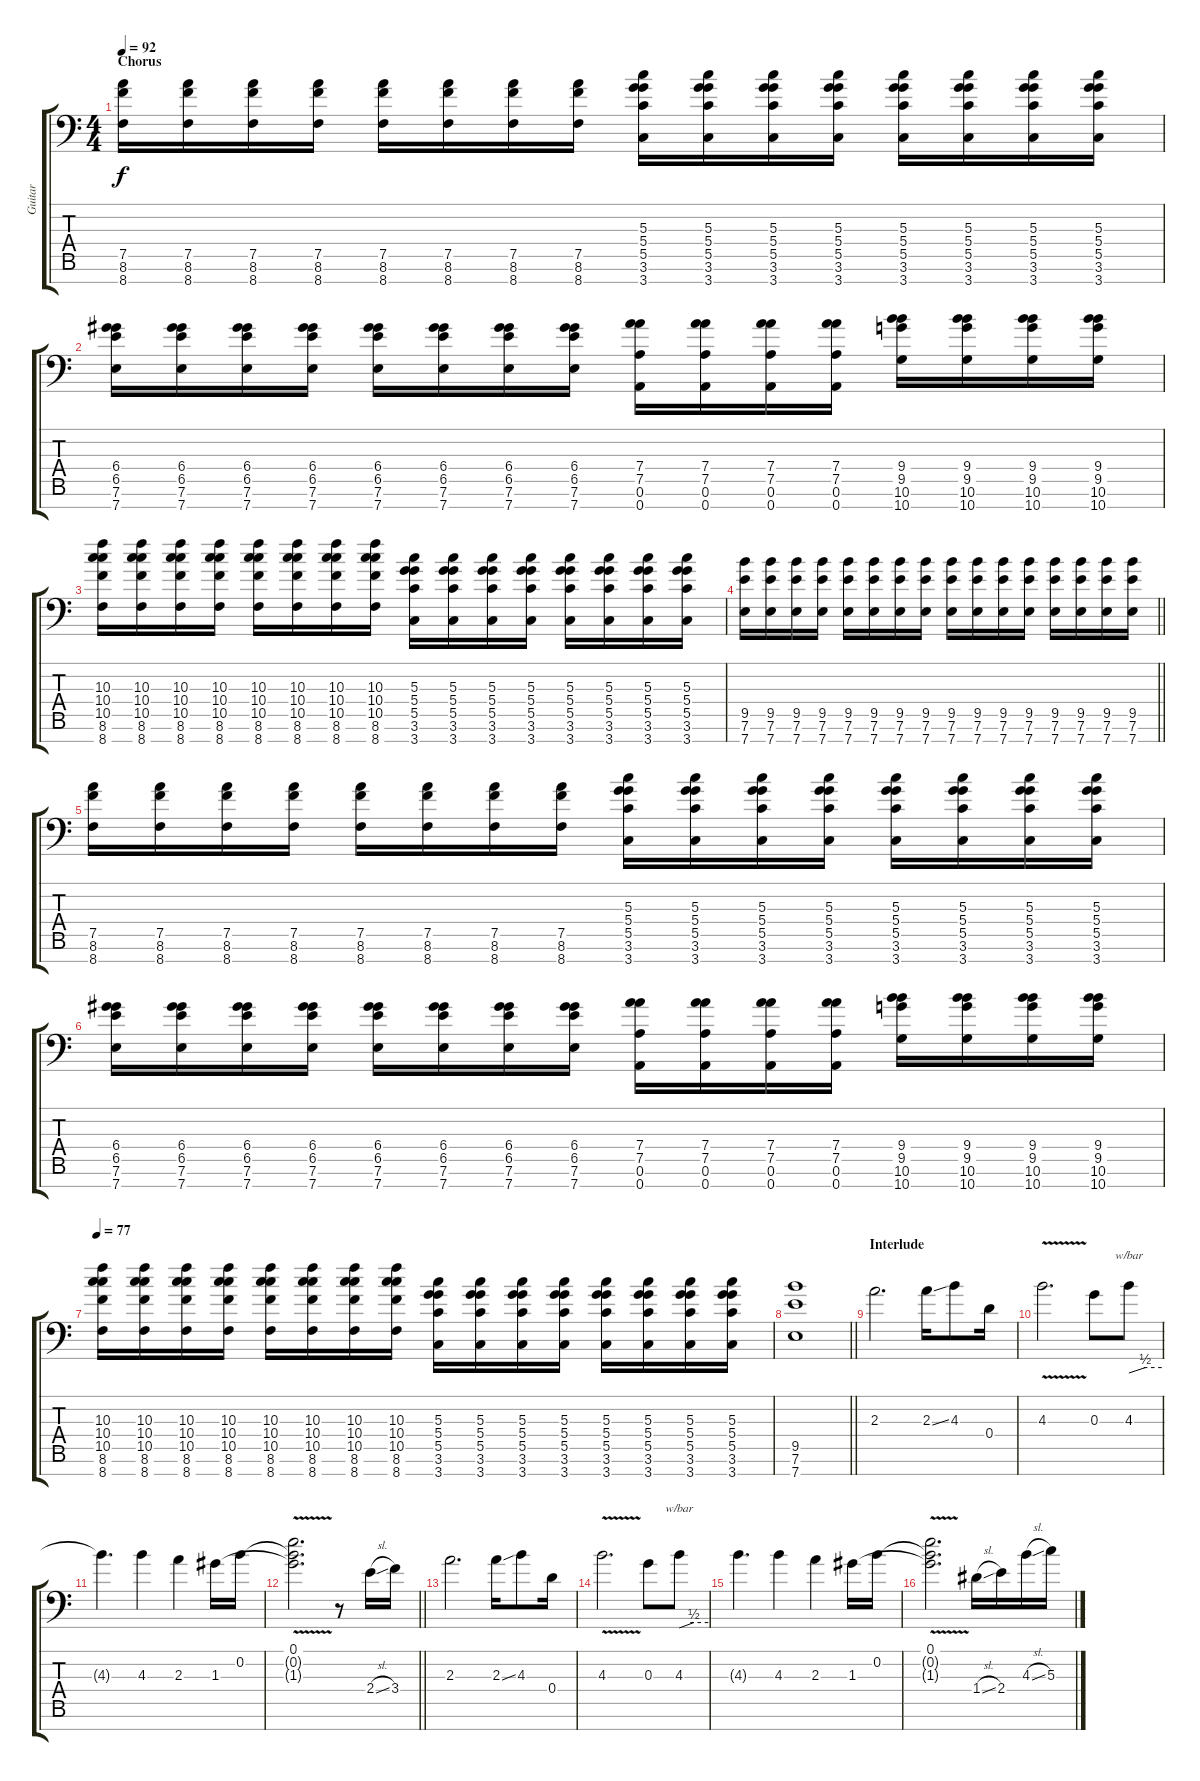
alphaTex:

\track ("Guitar" "Guitar") {instrument distortionguitar}
\staff {score tabs}
\tuning (E4 B3 G3 D3 D3 A2 A1) {hide}
\ts (4 4)
\section ("" "Chorus")
\tempo 92
\clef f4
\ks c
(7.5 8.6 8.7).16{dy f volume 11 instrument distortionguitar} (7.5 8.6 8.7).16 (7.5 8.6 8.7).16 (7.5 8.6 8.7).16 (7.5 8.6 8.7).16 (7.5 8.6 8.7).16 (7.5 8.6 8.7).16 (7.5 8.6 8.7).16 (5.3 5.4 5.5 3.6 3.7).16 (5.3 5.4 5.5 3.6 3.7).16 (5.3 5.4 5.5 3.6 3.7).16 (5.3 5.4 5.5 3.6 3.7).16 (5.3 5.4 5.5 3.6 3.7).16 (5.3 5.4 5.5 3.6 3.7).16 (5.3 5.4 5.5 3.6 3.7).16 (5.3 5.4 5.5 3.6 3.7).16 |
(6.4 6.5 7.6 7.7).16 (6.4 6.5 7.6 7.7).16 (6.4 6.5 7.6 7.7).16 (6.4 6.5 7.6 7.7).16 (6.4 6.5 7.6 7.7).16 (6.4 6.5 7.6 7.7).16 (6.4 6.5 7.6 7.7).16 (6.4 6.5 7.6 7.7).16 (7.4 7.5 0.6 0.7).16 (7.4 7.5 0.6 0.7).16 (7.4 7.5 0.6 0.7).16 (7.4 7.5 0.6 0.7).16 (9.4 9.5 10.6 10.7).16 (9.4 9.5 10.6 10.7).16 (9.4 9.5 10.6 10.7).16 (9.4 9.5 10.6 10.7).16 |
(10.3 10.4 10.5 8.6 8.7).16 (10.3 10.4 10.5 8.6 8.7).16 (10.3 10.4 10.5 8.6 8.7).16 (10.3 10.4 10.5 8.6 8.7).16 (10.3 10.4 10.5 8.6 8.7).16 (10.3 10.4 10.5 8.6 8.7).16 (10.3 10.4 10.5 8.6 8.7).16 (10.3 10.4 10.5 8.6 8.7).16 (5.3 5.4 5.5 3.6 3.7).16 (5.3 5.4 5.5 3.6 3.7).16 (5.3 5.4 5.5 3.6 3.7).16 (5.3 5.4 5.5 3.6 3.7).16 (5.3 5.4 5.5 3.6 3.7).16 (5.3 5.4 5.5 3.6 3.7).16 (5.3 5.4 5.5 3.6 3.7).16 (5.3 5.4 5.5 3.6 3.7).16 |
\barLineRight lightlight
(9.5 7.6 7.7).16 (9.5 7.6 7.7).16 (9.5 7.6 7.7).16 (9.5 7.6 7.7).16 (9.5 7.6 7.7).16 (9.5 7.6 7.7).16 (9.5 7.6 7.7).16 (9.5 7.6 7.7).16 (9.5 7.6 7.7).16 (9.5 7.6 7.7).16 (9.5 7.6 7.7).16 (9.5 7.6 7.7).16 (9.5 7.6 7.7).16 (9.5 7.6 7.7).16 (9.5 7.6 7.7).16 (9.5 7.6 7.7).16 |
(7.5 8.6 8.7).16 (7.5 8.6 8.7).16 (7.5 8.6 8.7).16 (7.5 8.6 8.7).16 (7.5 8.6 8.7).16 (7.5 8.6 8.7).16 (7.5 8.6 8.7).16 (7.5 8.6 8.7).16 (5.3 5.4 5.5 3.6 3.7).16 (5.3 5.4 5.5 3.6 3.7).16 (5.3 5.4 5.5 3.6 3.7).16 (5.3 5.4 5.5 3.6 3.7).16 (5.3 5.4 5.5 3.6 3.7).16 (5.3 5.4 5.5 3.6 3.7).16 (5.3 5.4 5.5 3.6 3.7).16 (5.3 5.4 5.5 3.6 3.7).16 |
(6.4 6.5 7.6 7.7).16 (6.4 6.5 7.6 7.7).16 (6.4 6.5 7.6 7.7).16 (6.4 6.5 7.6 7.7).16 (6.4 6.5 7.6 7.7).16 (6.4 6.5 7.6 7.7).16 (6.4 6.5 7.6 7.7).16 (6.4 6.5 7.6 7.7).16 (7.4 7.5 0.6 0.7).16 (7.4 7.5 0.6 0.7).16 (7.4 7.5 0.6 0.7).16 (7.4 7.5 0.6 0.7).16 (9.4 9.5 10.6 10.7).16 (9.4 9.5 10.6 10.7).16 (9.4 9.5 10.6 10.7).16 (9.4 9.5 10.6 10.7).16 |
\tempo 77
(10.3 10.4 10.5 8.6 8.7).16 (10.3 10.4 10.5 8.6 8.7).16 (10.3 10.4 10.5 8.6 8.7).16 (10.3 10.4 10.5 8.6 8.7).16 (10.3 10.4 10.5 8.6 8.7).16 (10.3 10.4 10.5 8.6 8.7).16 (10.3 10.4 10.5 8.6 8.7).16 (10.3 10.4 10.5 8.6 8.7).16 (5.3 5.4 5.5 3.6 3.7).16 (5.3 5.4 5.5 3.6 3.7).16 (5.3 5.4 5.5 3.6 3.7).16 (5.3 5.4 5.5 3.6 3.7).16 (5.3 5.4 5.5 3.6 3.7).16 (5.3 5.4 5.5 3.6 3.7).16 (5.3 5.4 5.5 3.6 3.7).16 (5.3 5.4 5.5 3.6 3.7).16 |
\barLineRight lightlight
(9.5 7.6 7.7).1{volume 5} |
\section ("" "Interlude")
2.3.2{d volume 8 instrument distortionguitar} 2.3{ss}.16 4.3.8 0.4.16 |
4.3{v}.2{d} 0.3.8 4.3.8{tbe (custom default 0 0 30 2 60 2)} |
4.3{t}.4{d} 4.3.4 2.3.4 1.3.16 0.2.16 |
\barLineRight lightlight
(0.1{v} 0.2{v t} 1.3{v t}).2{d} r.8 2.4{sl}.16 3.4.16 |
2.3.2{d volume 8 instrument distortionguitar} 2.3{ss}.16 4.3.8 0.4.16 |
4.3{v}.2{d} 0.3.8 4.3.8{tbe (custom default 0 0 30 2 60 2)} |
4.3{t}.4{d} 4.3.4 2.3.4 1.3.16 0.2.16 |
(0.1{v} 0.2{v t} 1.3{v t}).2{d} 1.4{sl}.16{volume 9} 2.4.16 4.3{sl}.16 5.3.16
